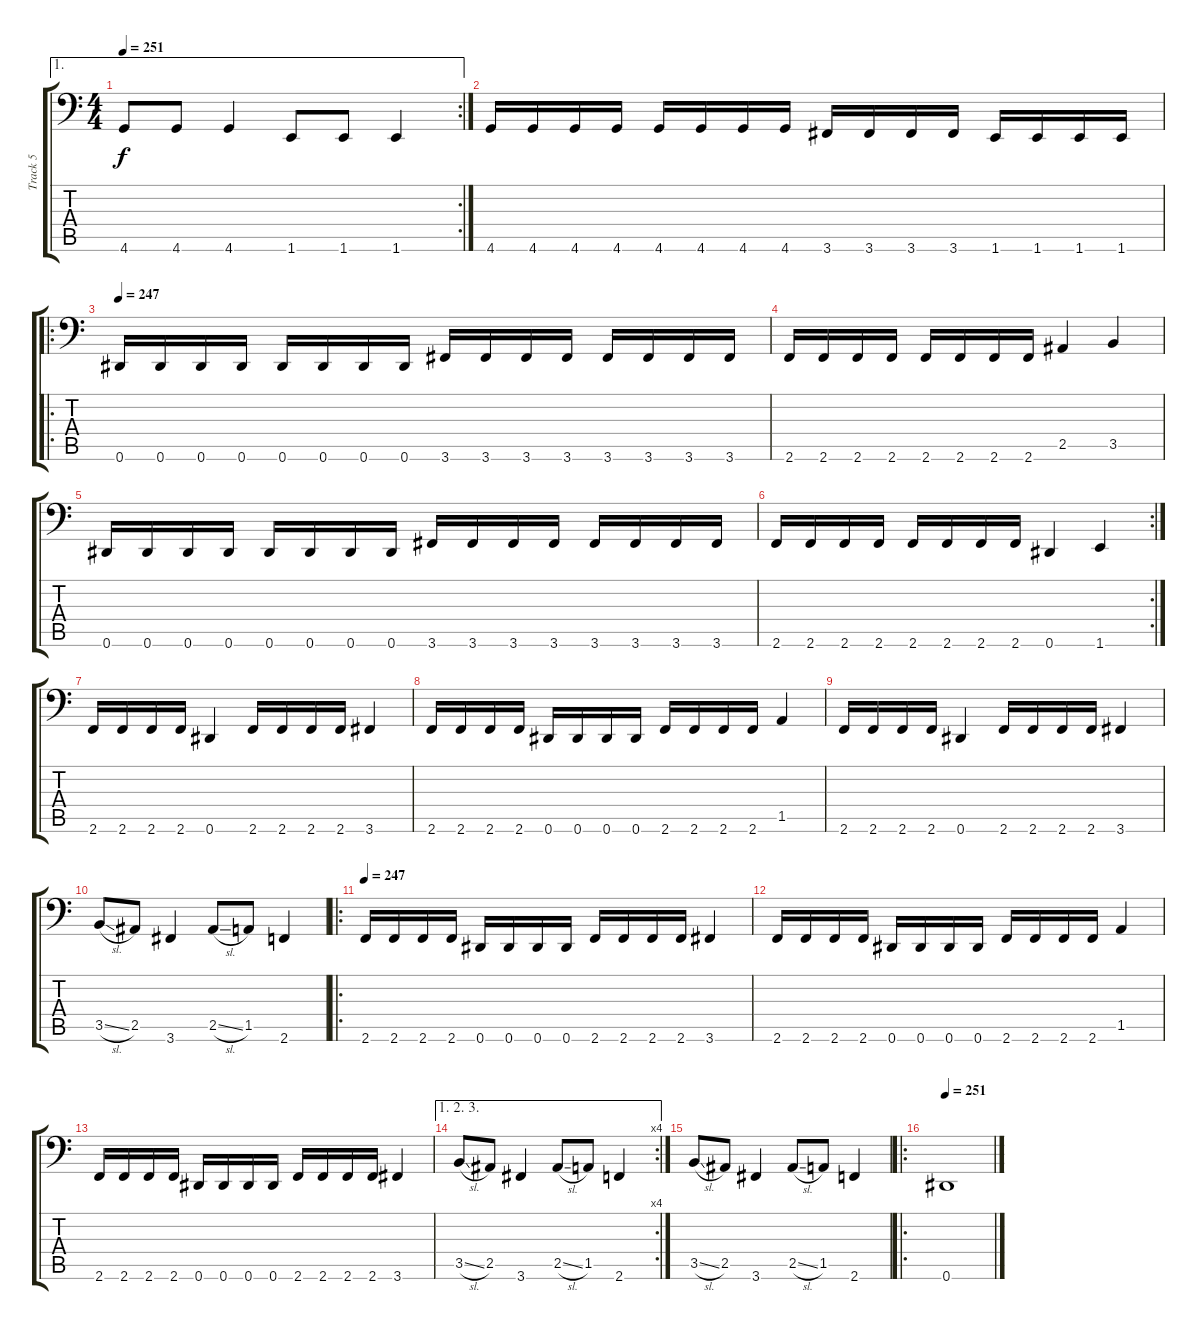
\track ("Track 5" "Track 5") {instrument electricbasspick}
\staff {score tabs}
\tuning (Eb3 Bb2 Gb2 Db2 Ab1 Eb1) {hide}
\ae 1
\rc 2
\ts (4 4)
\tempo 251
\clef f4
\ks c
4.6.8{dy f} 4.6.8 4.6.4 1.6.8 1.6.8 1.6.4 |
4.6.16 4.6.16 4.6.16 4.6.16 4.6.16 4.6.16 4.6.16 4.6.16 3.6.16 3.6.16 3.6.16 3.6.16 1.6.16 1.6.16 1.6.16 1.6.16 |
\ro
\tempo 247
0.6.16 0.6.16 0.6.16 0.6.16 0.6.16 0.6.16 0.6.16 0.6.16 3.6.16 3.6.16 3.6.16 3.6.16 3.6.16 3.6.16 3.6.16 3.6.16 |
2.6.16 2.6.16 2.6.16 2.6.16 2.6.16 2.6.16 2.6.16 2.6.16 2.5.4 3.5.4 |
0.6.16 0.6.16 0.6.16 0.6.16 0.6.16 0.6.16 0.6.16 0.6.16 3.6.16 3.6.16 3.6.16 3.6.16 3.6.16 3.6.16 3.6.16 3.6.16 |
\rc 2
2.6.16 2.6.16 2.6.16 2.6.16 2.6.16 2.6.16 2.6.16 2.6.16 0.6.4 1.6.4 |
2.6.16 2.6.16 2.6.16 2.6.16 0.6.4 2.6.16 2.6.16 2.6.16 2.6.16 3.6.4 |
2.6.16 2.6.16 2.6.16 2.6.16 0.6.16 0.6.16 0.6.16 0.6.16 2.6.16 2.6.16 2.6.16 2.6.16 1.5.4 |
2.6.16 2.6.16 2.6.16 2.6.16 0.6.4 2.6.16 2.6.16 2.6.16 2.6.16 3.6.4 |
3.5{sl}.8 2.5.8 3.6.4 2.5{sl}.8 1.5.8 2.6.4 |
\ro
\tempo 247
2.6.16 2.6.16 2.6.16 2.6.16 0.6.16 0.6.16 0.6.16 0.6.16 2.6.16 2.6.16 2.6.16 2.6.16 3.6.4 |
2.6.16 2.6.16 2.6.16 2.6.16 0.6.16 0.6.16 0.6.16 0.6.16 2.6.16 2.6.16 2.6.16 2.6.16 1.5.4 |
2.6.16 2.6.16 2.6.16 2.6.16 0.6.16 0.6.16 0.6.16 0.6.16 2.6.16 2.6.16 2.6.16 2.6.16 3.6.4 |
\ae (1 2 3)
\rc 4
3.5{sl}.8 2.5.8 3.6.4 2.5{sl}.8 1.5.8 2.6.4 |
3.5{sl}.8 2.5.8 3.6.4 2.5{sl}.8 1.5.8 2.6.4 |
\ro
\tempo 251
0.6.1
